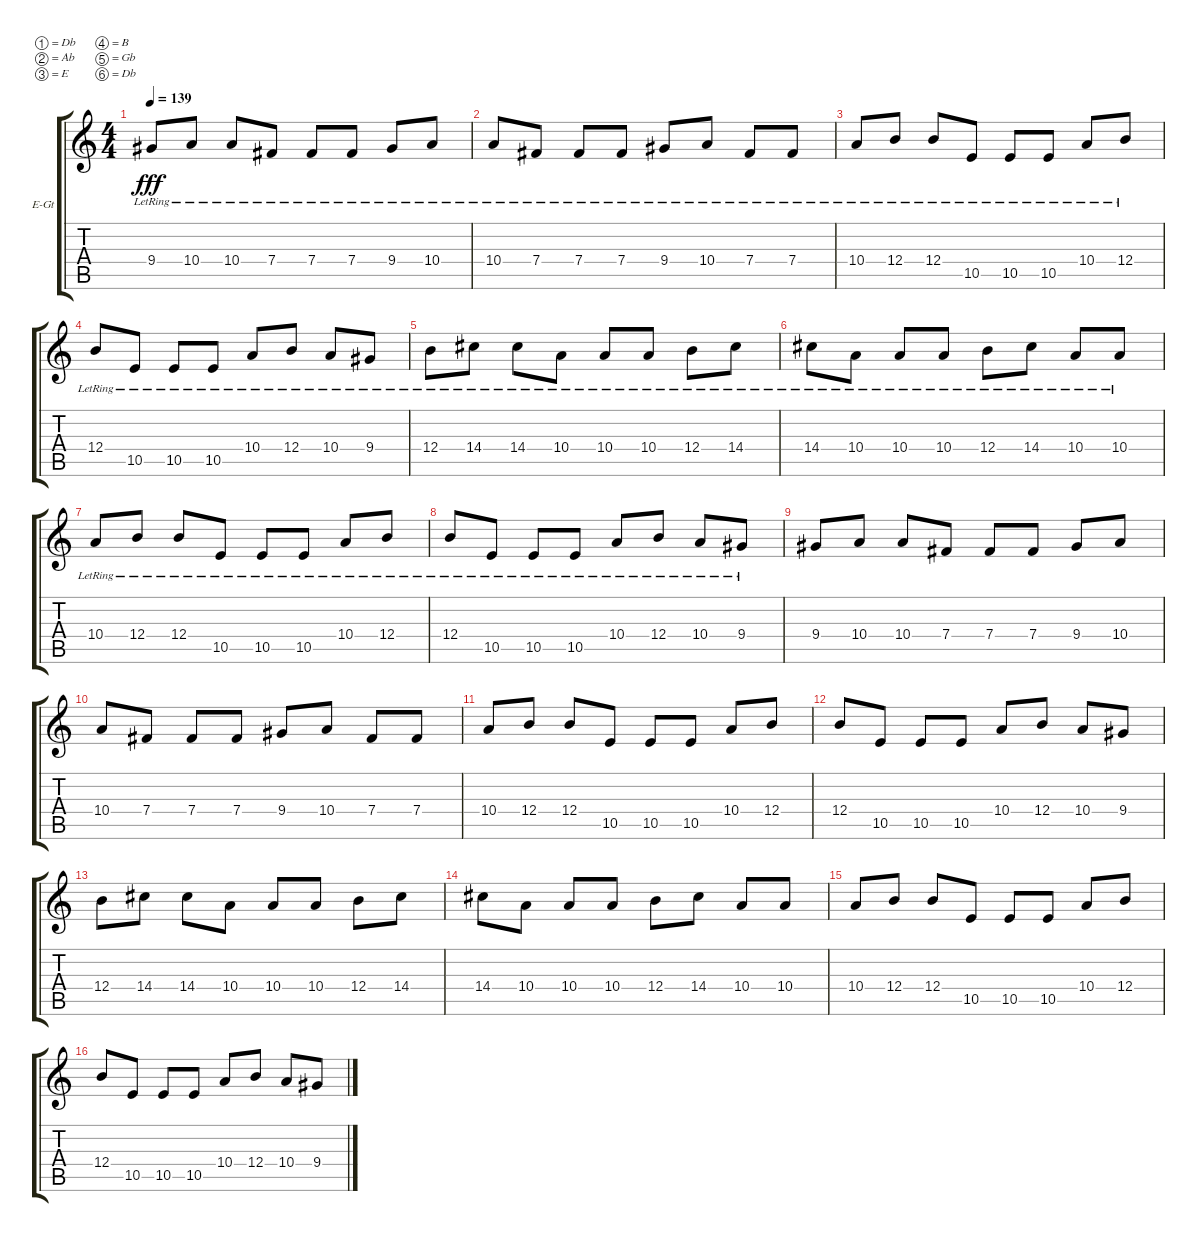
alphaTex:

\bracketExtendMode groupsimilarinstruments
\firstSystemTrackNameOrientation horizontal
\otherSystemsTrackNameOrientation horizontal
\track ("Electric Guitar 1" "E-Gt") {instrument distortionguitar}
\staff {score tabs}
\tuning (Db4 Ab3 E3 B2 Gb2 Db2)
\ts (4 4)
\tempo 139
\clef g2
\ks c
9.4{lr}.8{dy fff instrument distortionguitar} 10.4{lr}.8 10.4{lr}.8 7.4{lr}.8 7.4{lr}.8 7.4{lr}.8 9.4{lr}.8 10.4{lr}.8 |
10.4{lr}.8 7.4{lr}.8 7.4{lr}.8 7.4{lr}.8 9.4{lr}.8 10.4{lr}.8 7.4{lr}.8 7.4{lr}.8 |
10.4{lr}.8 12.4{lr}.8 12.4{lr}.8 10.5{lr}.8 10.5{lr}.8 10.5{lr}.8 10.4{lr}.8 12.4{lr}.8 |
12.4{lr}.8 10.5{lr}.8 10.5{lr}.8 10.5{lr}.8 10.4{lr}.8 12.4{lr}.8 10.4{lr}.8 9.4{lr}.8 |
12.4{lr}.8 14.4{lr}.8 14.4{lr}.8 10.4{lr}.8 10.4{lr}.8 10.4{lr}.8 12.4{lr}.8 14.4{lr}.8 |
14.4{lr}.8 10.4{lr}.8 10.4{lr}.8 10.4{lr}.8 12.4{lr}.8 14.4{lr}.8 10.4{lr}.8 10.4{lr}.8 |
10.4{lr}.8 12.4{lr}.8 12.4{lr}.8 10.5{lr}.8 10.5{lr}.8 10.5{lr}.8 10.4{lr}.8 12.4{lr}.8 |
12.4{lr}.8 10.5{lr}.8 10.5{lr}.8 10.5{lr}.8 10.4{lr}.8 12.4{lr}.8 10.4{lr}.8 9.4{lr}.8 |
9.4.8 10.4.8 10.4.8 7.4.8 7.4.8 7.4.8 9.4.8 10.4.8 |
10.4.8 7.4.8 7.4.8 7.4.8 9.4.8 10.4.8 7.4.8 7.4.8 |
10.4.8 12.4.8 12.4.8 10.5.8 10.5.8 10.5.8 10.4.8 12.4.8 |
12.4.8 10.5.8 10.5.8 10.5.8 10.4.8 12.4.8 10.4.8 9.4.8 |
12.4.8 14.4.8 14.4.8 10.4.8 10.4.8 10.4.8 12.4.8 14.4.8 |
14.4.8 10.4.8 10.4.8 10.4.8 12.4.8 14.4.8 10.4.8 10.4.8 |
10.4.8 12.4.8 12.4.8 10.5.8 10.5.8 10.5.8 10.4.8 12.4.8 |
12.4.8 10.5.8 10.5.8 10.5.8 10.4.8 12.4.8 10.4.8 9.4.8
